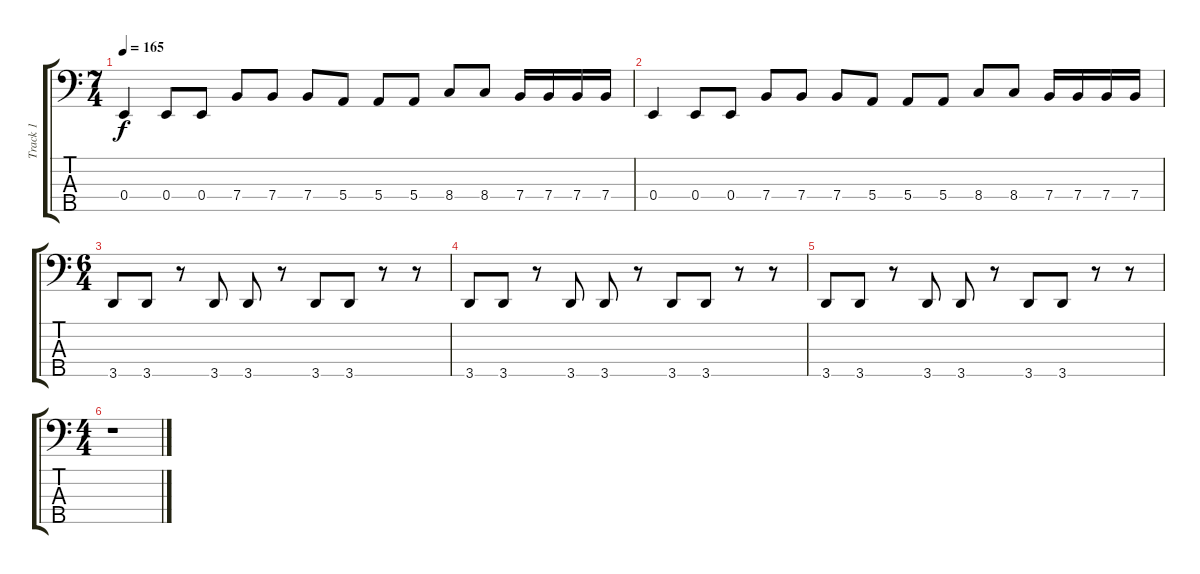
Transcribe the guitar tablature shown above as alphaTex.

\track ("Track 1" "Track 1") {instrument electricbassfinger}
\staff {score tabs}
\tuning (G2 D2 A1 E1 B0) {hide}
\ts (7 4)
\tempo 165
\clef f4
\ks c
0.4.4{dy f} 0.4.8 0.4.8 7.4.8 7.4.8 7.4.8 5.4.8 5.4.8 5.4.8 8.4.8 8.4.8 7.4.16 7.4.16 7.4.16 7.4.16 |
0.4.4 0.4.8 0.4.8 7.4.8 7.4.8 7.4.8 5.4.8 5.4.8 5.4.8 8.4.8 8.4.8 7.4.16 7.4.16 7.4.16 7.4.16 |
\ts (6 4)
3.5.8 3.5.8 r.8 3.5.8 3.5.8 r.8 3.5.8 3.5.8 r.8 r.8 |
3.5.8 3.5.8 r.8 3.5.8 3.5.8 r.8 3.5.8 3.5.8 r.8 r.8 |
3.5.8 3.5.8 r.8 3.5.8 3.5.8 r.8 3.5.8 3.5.8 r.8 r.8 |
\ts (4 4)
r.1
